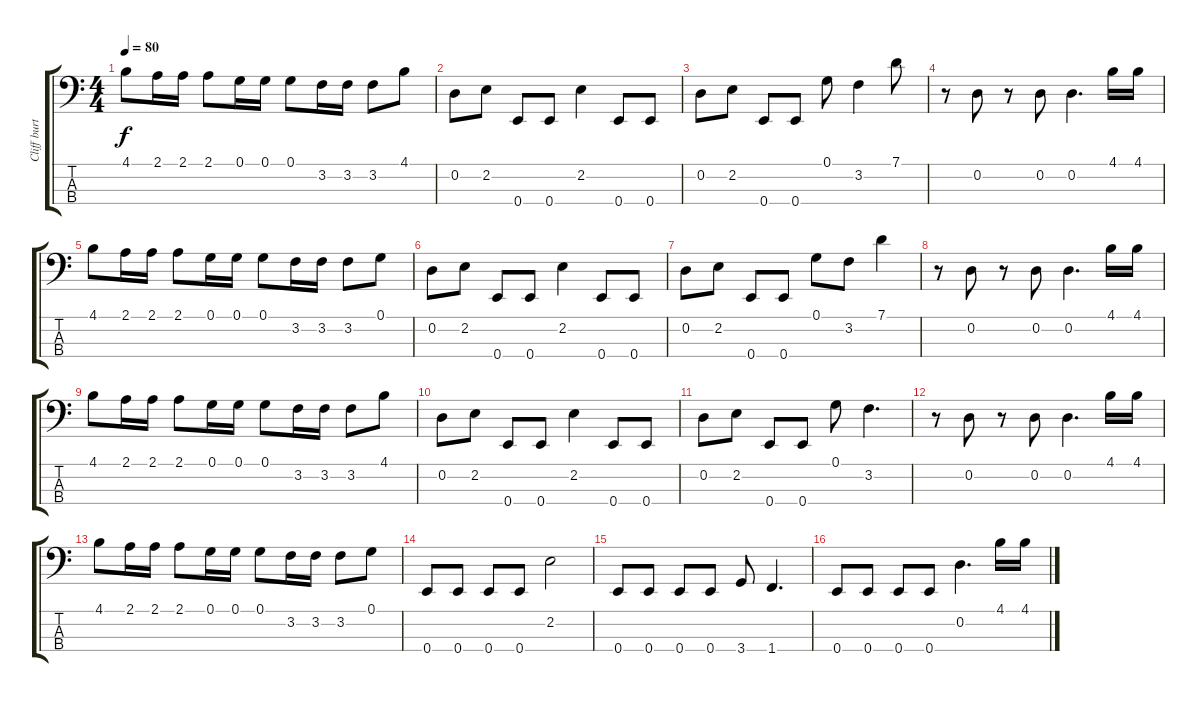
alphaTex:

\track ("Cliff burton" "Cliff burt") {instrument electricbassfinger}
\staff {score tabs}
\tuning (G2 D2 A1 E1) {hide}
\ts (4 4)
\tempo 80
\clef f4
\ks c
4.1.8{dy f} 2.1.16 2.1.16 2.1.8 0.1.16 0.1.16 0.1.8 3.2.16 3.2.16 3.2.8 4.1.8 |
0.2.8 2.2.8 0.4.8 0.4.8 2.2.4 0.4.8 0.4.8 |
0.2.8 2.2.8 0.4.8 0.4.8 0.1.8 3.2.4 7.1.8 |
r.8 0.2.8 r.8 0.2.8 0.2.4{d} 4.1.16 4.1.16 |
4.1.8 2.1.16 2.1.16 2.1.8 0.1.16 0.1.16 0.1.8 3.2.16 3.2.16 3.2.8 0.1.8 |
0.2.8 2.2.8 0.4.8 0.4.8 2.2.4 0.4.8 0.4.8 |
0.2.8 2.2.8 0.4.8 0.4.8 0.1.8 3.2.8 7.1.4 |
r.8 0.2.8 r.8 0.2.8 0.2.4{d} 4.1.16 4.1.16 |
4.1.8 2.1.16 2.1.16 2.1.8 0.1.16 0.1.16 0.1.8 3.2.16 3.2.16 3.2.8 4.1.8 |
0.2.8 2.2.8 0.4.8 0.4.8 2.2.4 0.4.8 0.4.8 |
0.2.8 2.2.8 0.4.8 0.4.8 0.1.8 3.2.4{d} |
r.8 0.2.8 r.8 0.2.8 0.2.4{d} 4.1.16 4.1.16 |
4.1.8 2.1.16 2.1.16 2.1.8 0.1.16 0.1.16 0.1.8 3.2.16 3.2.16 3.2.8 0.1.8 |
0.4.8 0.4.8 0.4.8 0.4.8 2.2.2 |
0.4.8 0.4.8 0.4.8 0.4.8 3.4.8 1.4.4{d} |
0.4.8 0.4.8 0.4.8 0.4.8 0.2.4{d} 4.1.16 4.1.16
